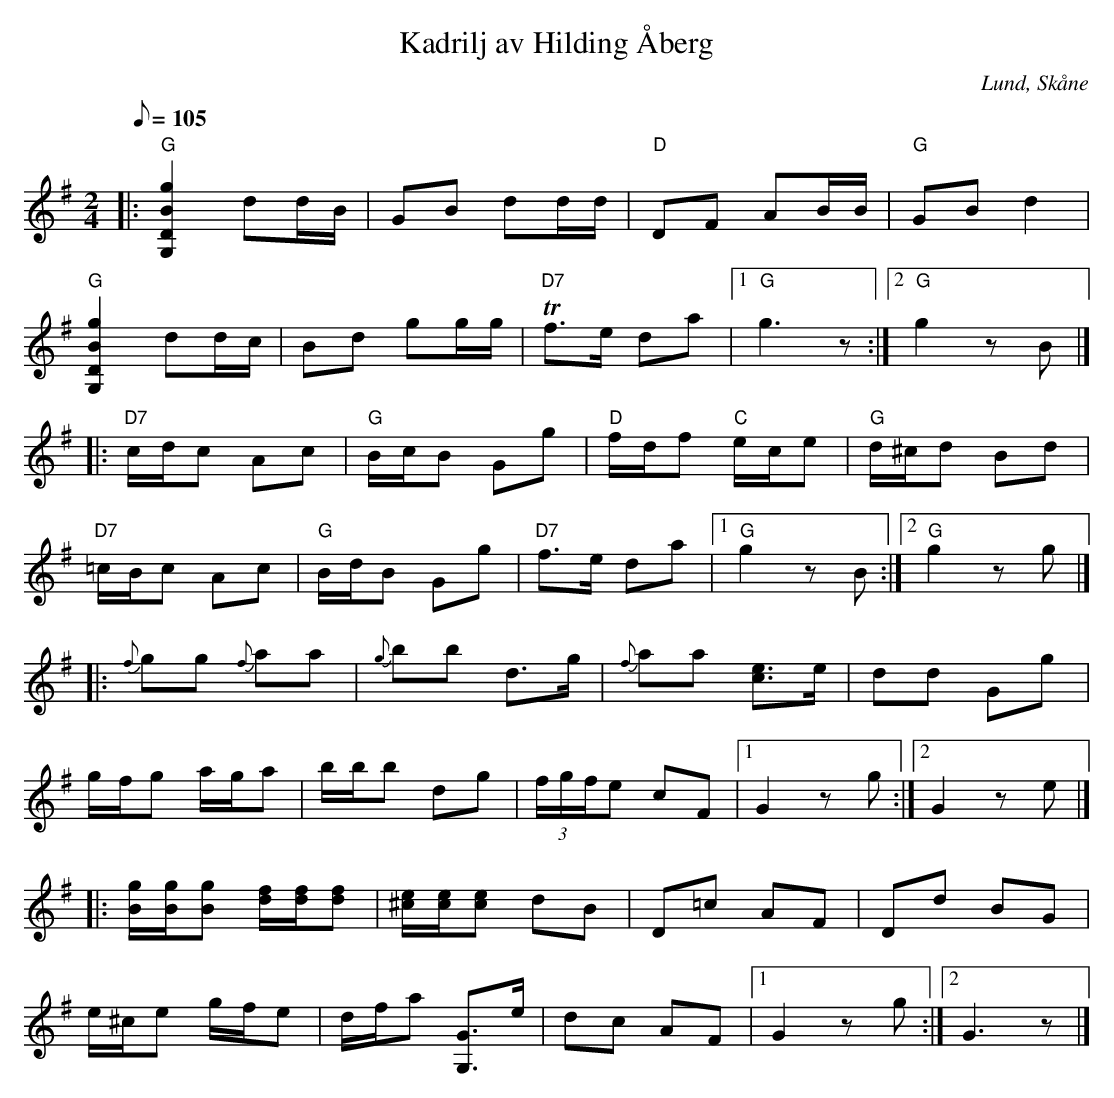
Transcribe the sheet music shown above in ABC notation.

X:1
T:Kadrilj av Hilding Åberg
O:Lund, Skåne
M:2/4
L:1/9
Q:1/8=105
V:1 clef=G
K:G
|: "G"[G,2D2B2g2] dd/B/ | GB dd/d/ | "D"DF AB/B/ | "G"GB d2 |
"G"[G,2D2B2g2] dd/c/ | Bd gg/g/ | "D7"Tf>e da |1 "G"g3 z :|2 "G"g2 zB |]
|: "D7"c/d/c Ac | "G"B/c/B Gg | "D"f/d/f "C"e/c/e | "G"d/^c/d Bd |
"D7"=c/B/c Ac | "G"B/d/B Gg | "D7"f>e da |1 "G"g2 zB :|2 "G"g2 zg |]
|: {f}gg {f}aa | {g}bb d>g | {f}aa [ce]>e | dd Gg |
g/f/g a/g/a | b/b/b dg | (3f/g/f/e cF |1 G2 zg :|2 G2 ze |]
|: [B/g/][B/g/][Bg] [d/f/][d/f/][df] | [^c/e/][c/e/][ce] dB | D=c AF | Dd BG |
e/^c/e g/f/e | d/f/a [G,G]>e | dc AF |1 G2 zg :|2 G3 z |]
